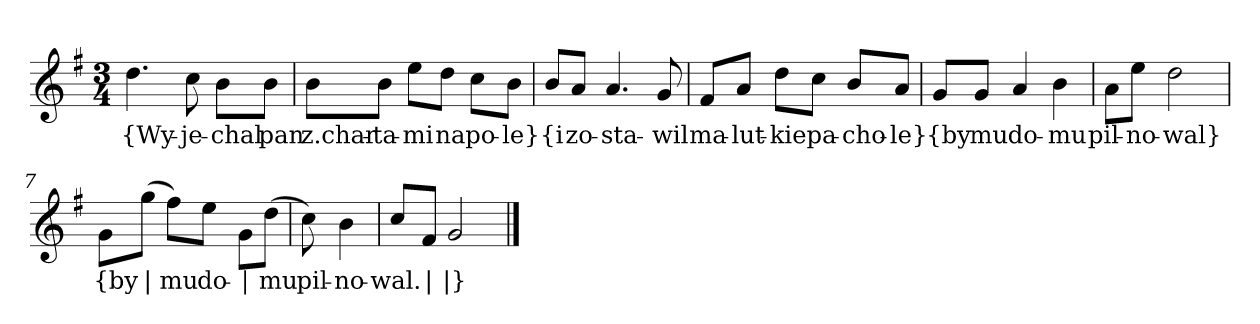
**kern	**text
*part1	*part1
*staff1	*staff1
*clefG2	*
*k[f#]	*
*G:	*
*M3/4	*
=	=
4.dd	{Wy-
8cc	-je-
8b\L	-chal
8b\J	pan
=2	=2
8b\L	z.char-
8b\J	-ta-
8ee\L	-mi
8dd\J	na
8cc\L	po-
8b\J	-le}
=3y	=3y
8b/L	{i
8a/J	zo-
4.a	-sta-
8g	-wil
=4	=4
8f#/L	ma-
8a/J	-lut-
8dd\L	-kie
8cc\J	pa-
8b/L	-cho-
8a/J	-le}
=5y	=5y
8g/L	{by
8g/J	mu
4a	do-
4b	-mu
=6	=6
8a\L	pil-
8ee\J	-no-
2dd	-wal}
=7y	=7y
8g\L	{by
(8gg\J	|
8ff#\L)	mu
8ee\J	do-
8g\L	|
(8dd\J	-mu
=8y	=8y
8cc)	pil-
4b	-no-
=9	=9
8cc/L	-wal.
8f#/J	|
2g	|}
==	==
*-	*-
